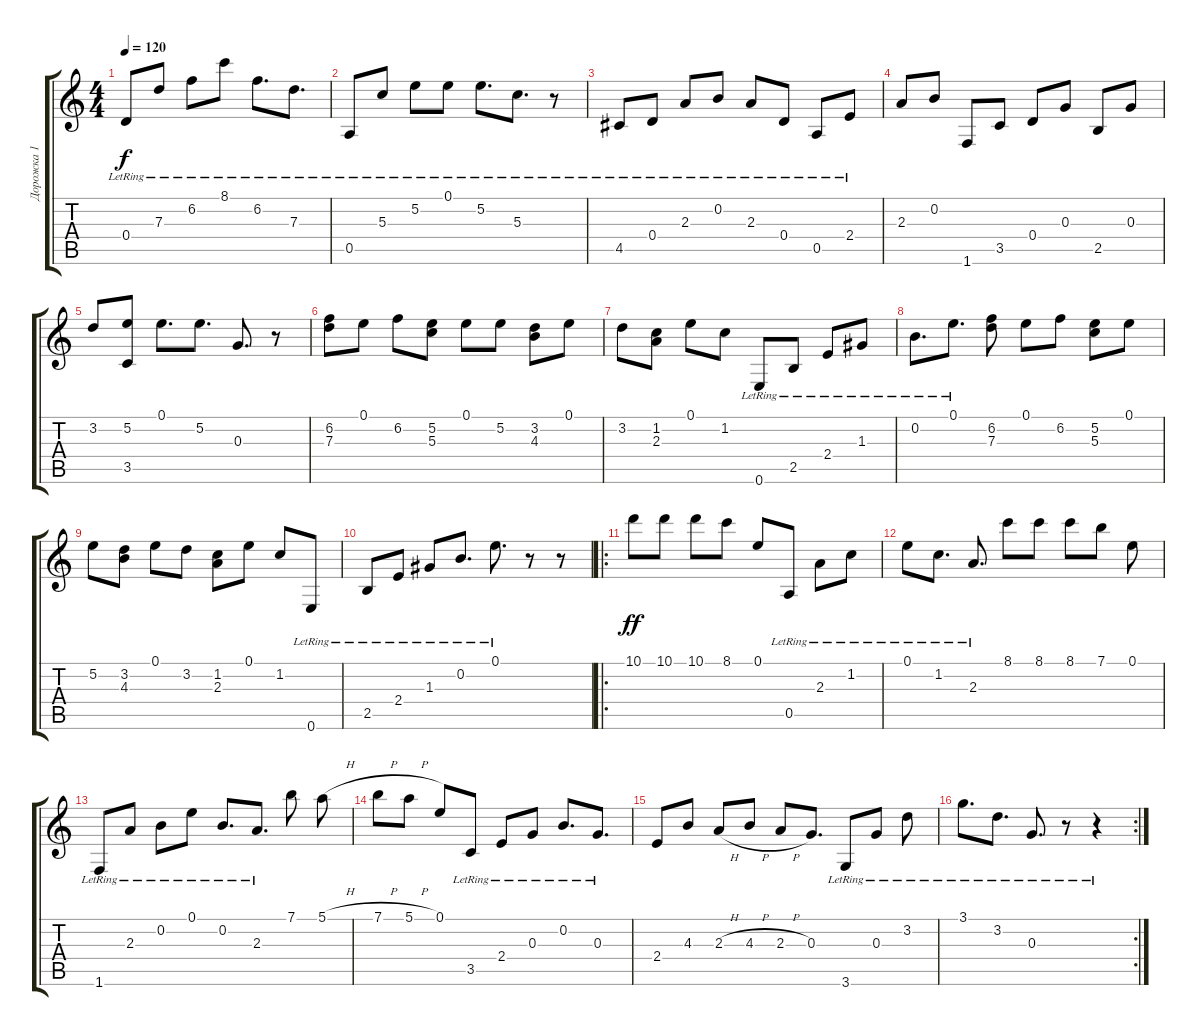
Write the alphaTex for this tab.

\track ("Дорожка 1" "Дорожка 1") {instrument acousticguitarnylon}
\staff {score tabs}
\tuning (E4 B3 G3 D3 A2 E2) {hide}
\ts (4 4)
\tempo 120
\clef g2
\ks c
0.4{lr}.8{dy f} 7.3{lr}.8 6.2{lr}.8 8.1{lr}.8 6.2{lr}.8{d} 7.3{lr}.8{d} |
0.5{lr}.8 5.3{lr}.8 5.2{lr}.8 0.1{lr}.8 5.2{lr}.8{d} 5.3{lr}.8{d} r.8 |
4.5{lr}.8 0.4{lr}.8 2.3{lr}.8 0.2{lr}.8 2.3{lr}.8 0.4{lr}.8 0.5{lr}.8 2.4{lr}.8 |
2.3.8 0.2.8 1.6.8 3.5.8 0.4.8 0.3.8 2.5.8 0.3.8 |
3.2.8 (5.2 3.5).8 0.1.8{d} 5.2.8{d} 0.3.8{d} r.8 |
(6.2 7.3).8 0.1.8 6.2.8 (5.2 5.3).8 0.1.8 5.2.8 (3.2 4.3).8 0.1.8 |
3.2.8 (1.2 2.3).8 0.1.8 1.2.8 0.6{lr}.8 2.5{lr}.8 2.4{lr}.8 1.3{lr}.8 |
0.2{lr}.8{d} 0.1{lr}.8{d} (6.2 7.3).8 0.1.8 6.2.8 (5.2 5.3).8 0.1.8 |
5.2.8 (3.2 4.3).8 0.1.8 3.2.8 (1.2 2.3).8 0.1.8 1.2.8 0.6{lr}.8 |
2.5{lr}.8 2.4{lr}.8 1.3{lr}.8 0.2{lr}.8{d} 0.1{lr}.8{d} r.8 r.8 |
\ro
10.1.8{dy ff} 10.1.8 10.1.8 8.1.8 0.1.8 0.5{lr}.8 2.3{lr}.8 1.2{lr}.8 |
0.1{lr}.8 1.2{lr}.8{d} 2.3{lr}.8{d} 8.1.8 8.1.8 8.1.8 7.1.8 0.1.8 |
1.6{lr}.8 2.3{lr}.8 0.2{lr}.8 0.1{lr}.8 0.2{lr}.8{d} 2.3{lr}.8{d} 7.1.8 5.1{h}.8 |
7.1{h}.8 5.1{h}.8 0.1.8 3.5{lr}.8 2.4{lr}.8 0.3{lr}.8 0.2{lr}.8{d} 0.3{lr}.8{d} |
2.4.8 4.3.8 2.3{h}.8 4.3{h}.8 2.3{h}.8 0.3.8{d} 3.6{lr}.8 0.3{lr}.8 3.2{lr}.8 |
\rc 2
3.1{lr}.8{d} 3.2{lr}.8{d} 0.3{lr}.8{d} r.8 r.4
